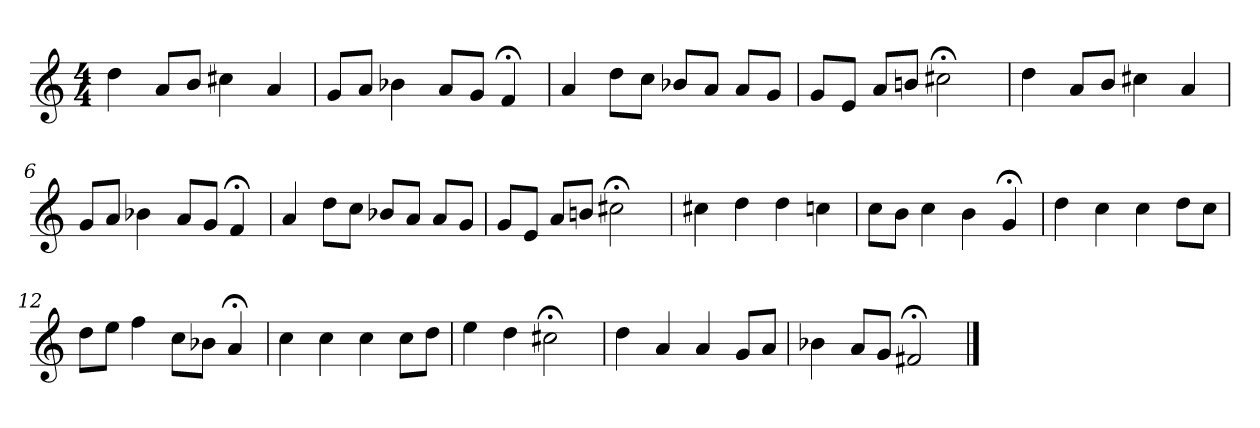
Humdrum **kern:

**kern
*part1
*staff1
*clefG2
*k[]
*C:
*M4/4
=1
4dd
8a/L
8b/J
4cc#X
4a
=2
8g/L
8a/J
4b-X
8a/L
8g/J
4f;<
=3
4a
8dd\L
8cc\J
8b-X/L
8a/J
8a/L
8g/J
=4
8g/L
8e/J
8a/L
8bn/J
2cc#X;<
=5
4dd
8a/L
8b/J
4cc#X
4a
=6
8g/L
8a/J
4b-X
8a/L
8g/J
4f;<
=7
4a
8dd\L
8cc\J
8b-X/L
8a/J
8a/L
8g/J
=8
8g/L
8e/J
8a/L
8bn/J
2cc#X;<
=9
4cc#X
4dd
4dd
4ccn
=10
8cc\L
8b\J
4cc
4b
4g;<
=11
4dd
4cc
4cc
8dd\L
8cc\J
=12
8dd\L
8ee\J
4ff
8cc\L
8b-X\J
4a;<
=13
4cc
4cc
4cc
8cc\L
8dd\J
=14
4ee
4dd
2cc#X;<
=15
4dd
4a
4a
8g/L
8a/J
=16
4b-X
8a/L
8g/J
2f#X;<
==
*-
